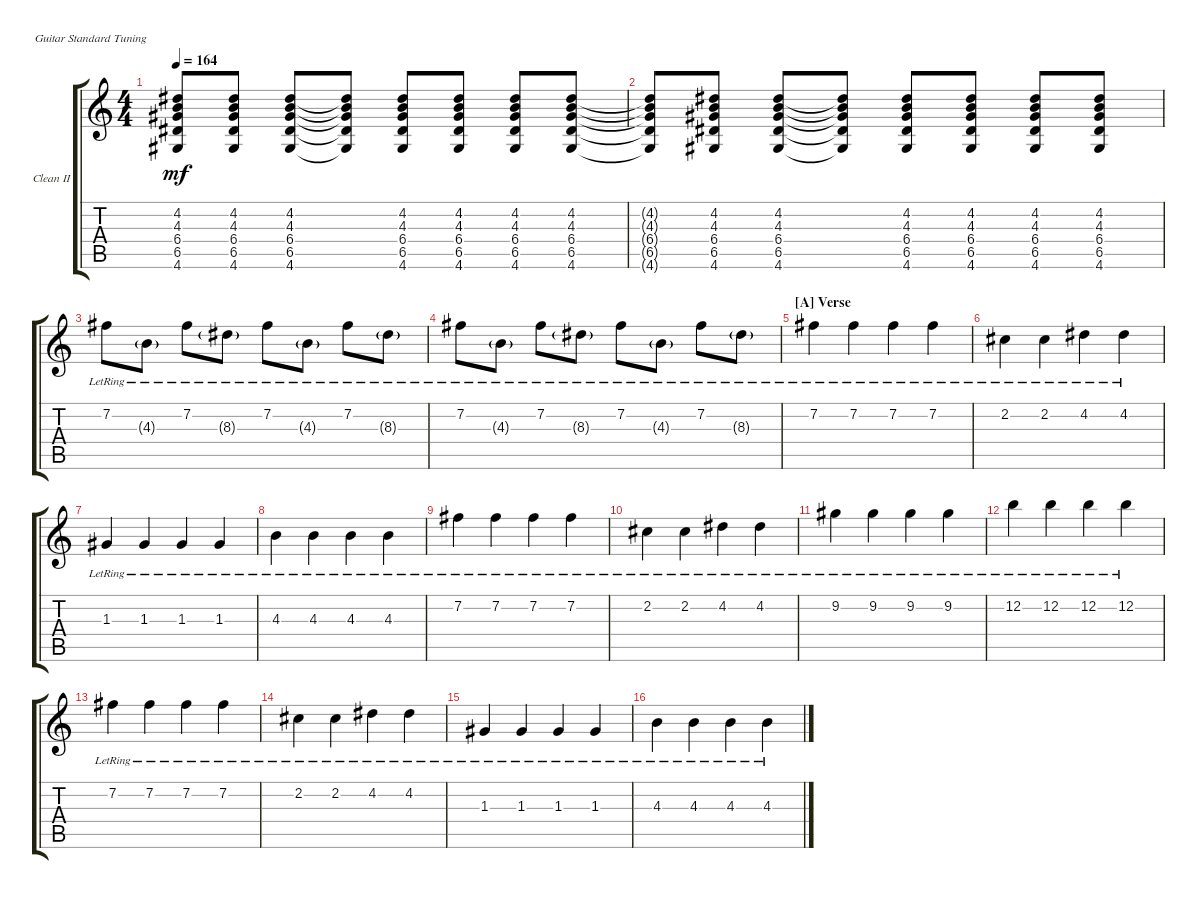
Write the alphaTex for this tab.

\defaultSystemsLayout 4
\bracketExtendMode groupsimilarinstruments
\firstSystemTrackNameOrientation horizontal
\otherSystemsTrackNameOrientation horizontal
\track ("Clean II" "Clean II") {instrument acousticguitarsteel}
\staff {score tabs}
\tuning (E4 B3 G3 D3 A2 E2)
\ts (4 4)
\tempo 164
\clef g2
\ks c
(4.2{t} 4.3{t} 6.4{t} 6.5{t} 4.6{t}).8{dy mf} (4.2 4.3 6.4 6.5 4.6).8 (4.2 4.3 6.4 6.5 4.6).8 (4.2{t} 4.3{t} 6.4{t} 6.5{t} 4.6{t}).8 (4.2 4.3 6.4 6.5 4.6).8 (4.2 4.3 6.4 6.5 4.6).8 (4.2 4.3 6.4 6.5 4.6).8 (4.2 4.3 6.4 6.5 4.6).8 |
(4.6{t} 6.5{t} 6.4{t} 4.3{t} 4.2{t}).8 (4.2 4.3 6.4 6.5 4.6).8 (4.2 4.3 6.4 6.5 4.6).8 (4.2{t} 4.3{t} 6.4{t} 6.5{t} 4.6{t}).8 (4.2 4.3 6.4 6.5 4.6).8 (4.2 4.3 6.4 6.5 4.6).8 (4.2 4.3 6.4 6.5 4.6).8 (4.2 4.3 6.4 6.5 4.6).8 |
7.2{lr}.8 4.3{g lr}.8 7.2{lr}.8 8.3{g lr}.8 7.2{lr}.8 4.3{g lr}.8 7.2{lr}.8 8.3{g lr}.8 |
7.2{lr}.8 4.3{g lr}.8 7.2{lr}.8 8.3{g lr}.8 7.2{lr}.8 4.3{g lr}.8 7.2{lr}.8 8.3{g lr}.8 |
\section ("A" "Verse")
7.2{lr}.4 7.2{lr}.4 7.2{lr}.4 7.2{lr}.4 |
2.2{lr}.4 2.2{lr}.4 4.2{lr}.4 4.2{lr}.4 |
1.3{lr}.4 1.3{lr}.4 1.3{lr}.4 1.3{lr}.4 |
4.3{lr}.4 4.3{lr}.4 4.3{lr}.4 4.3{lr}.4 |
7.2{lr}.4 7.2{lr}.4 7.2{lr}.4 7.2{lr}.4 |
2.2{lr}.4 2.2{lr}.4 4.2{lr}.4 4.2{lr}.4 |
9.2{lr}.4 9.2{lr}.4 9.2{lr}.4 9.2{lr}.4 |
12.2{lr}.4 12.2{lr}.4 12.2{lr}.4 12.2{lr}.4 |
7.2{lr}.4 7.2{lr}.4 7.2{lr}.4 7.2{lr}.4 |
2.2{lr}.4 2.2{lr}.4 4.2{lr}.4 4.2{lr}.4 |
1.3{lr}.4 1.3{lr}.4 1.3{lr}.4 1.3{lr}.4 |
4.3{lr}.4 4.3{lr}.4 4.3{lr}.4 4.3{lr}.4
